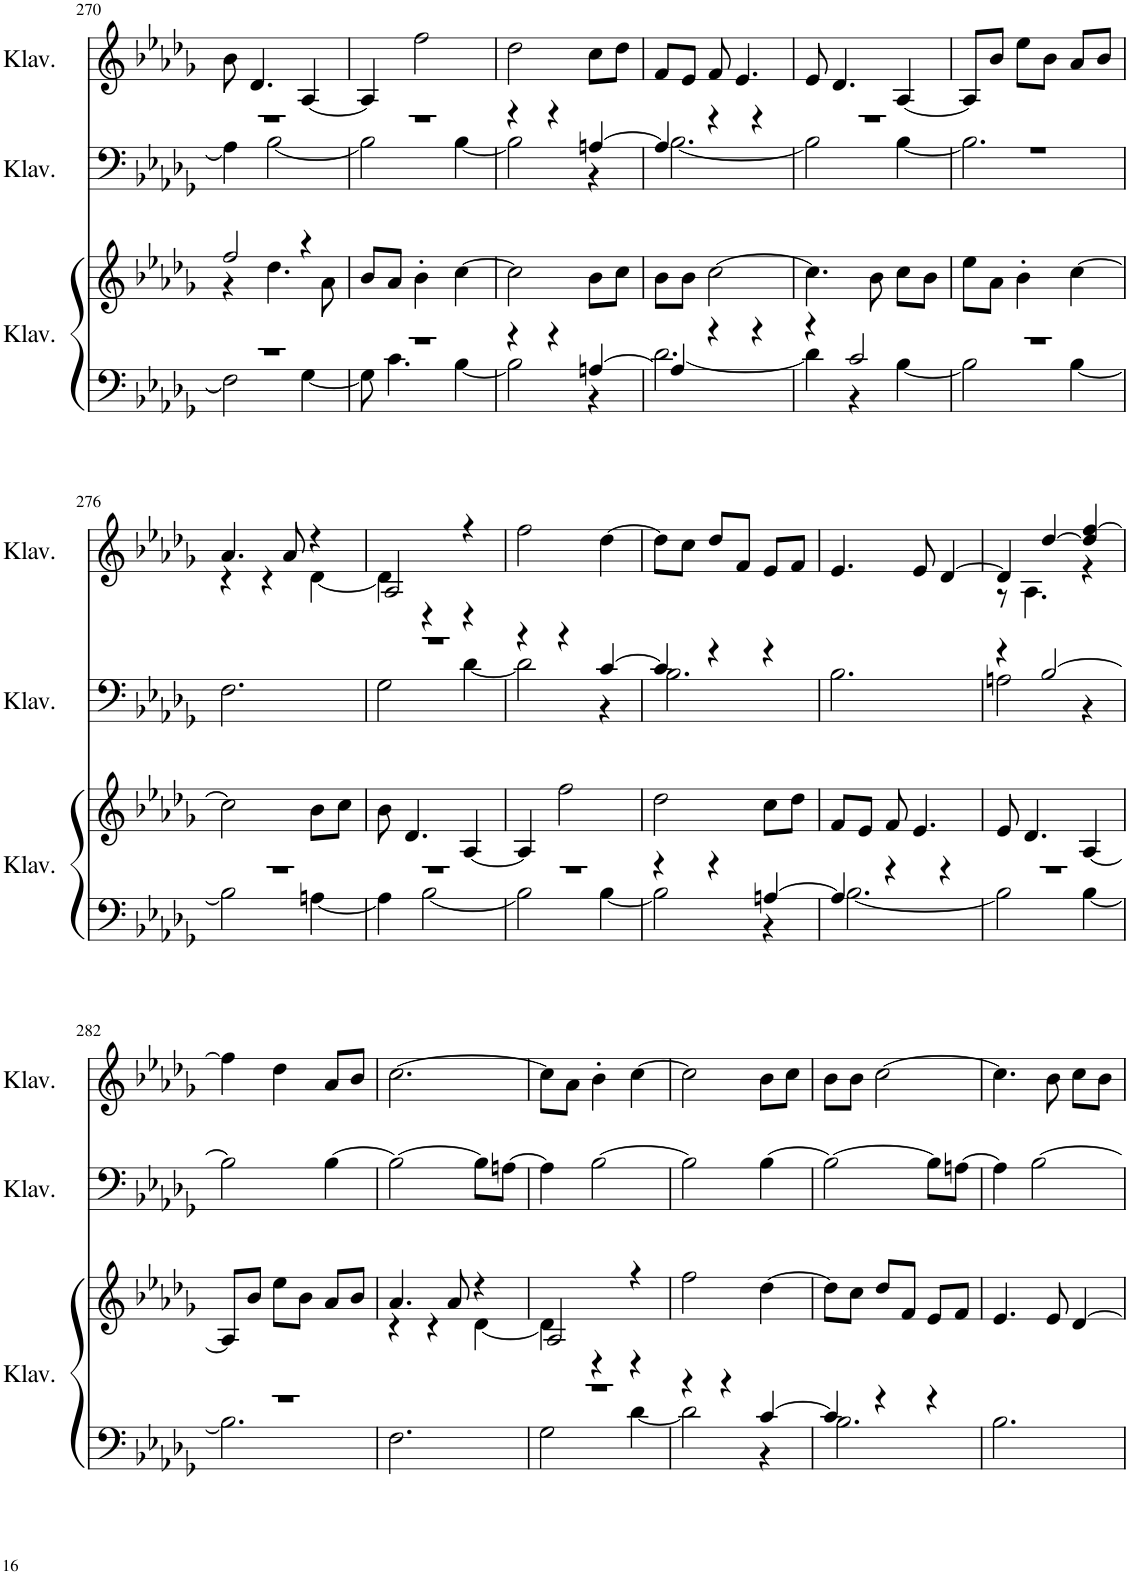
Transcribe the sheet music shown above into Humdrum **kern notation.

**kern	**kern	**kern	**kern
*part3	*part3	*part2	*part1
*staff4	*staff3	*staff2	*staff1
*I"Klavier	*	*I"Klavier	*I"Klavier
*I'Klav.	*	*I'Klav.	*I'Klav.
!!LO:PB:g=z
*clefF4	*clefG2	*clefG2	*clefG2
*k[b-e-a-d-g-]	*k[b-e-a-d-g-]	*k[b-e-a-d-g-]	*k[b-e-a-d-g-]
*M3/4	*M3/4	*M3/4	*M3/4
=270	=270	=270	=270
*^	*^	*^	*
2.r	2F\]	2ff/	4r	2.r	4A\]	8b-\
.	.	.	.	.	.	4.d-/
.	.	.	4.dd-\	.	[2B-\	.
.	[4G-\	4r	.	.	.	[4A-/
.	.	.	8a-\	.	.	.
*	*	*v	*v	*	*	*
=271	=271	=271	=271	=271	=271
2.r	8G-\]	8b-/L	2.r	2B-\]	4A-/]
.	4.c\	8a-/J	.	.	.
.	.	4b-'\	.	.	2ff\
.	[4B-\	[4cc\	.	[4B-\	.
=272	=272	=272	=272	=272	=272
4r	2B-\]	2cc\]	4r	2B-\]	2dd-\
4r	.	.	4r	.	.
[4An/	4r	8b-\L	[4An/	4r	8cc\L
.	.	8cc\J	.	.	8dd-\J
=273	=273	=273	=273	=273	=273
4A/]	[2.d-\	8b-\L	4A/]	[2.B-\	8f/L
.	.	8b-\J	.	.	8e-/J
4r	.	[2cc\	4r	.	8f/
.	.	.	.	.	4.e-/
4r	.	.	4r	.	.
=274	=274	=274	=274	=274	=274
4r	4d-\]	4.cc\]	2.r	2B-\]	8e-/
.	.	.	.	.	4.d-/
2c/	4r	.	.	.	.
.	.	8b-\	.	.	.
.	[4B-\	8cc\L	.	[4B-\	[4A-/
.	.	8b-\J	.	.	.
=275	=275	=275	=275	=275	=275
2.r	2B-\]	8ee-\L	2.r	2.B-\]	8A-/L]
.	.	8a-\J	.	.	8b-/J
.	.	4b-'\	.	.	8ee-\L
.	.	.	.	.	8b-\J
.	[4B-\	[4cc\	.	.	8a-/L
.	.	.	.	.	8b-/J
*	*	*	*v	*v	*
!!LO:LB:g=z
=276	=276	=276	=276	=276
*	*	*	*	*^
2.r	2B-\]	2cc\]	2.F\	4.a-/	4r
.	.	.	.	.	4r
.	.	.	.	8a-/	.
.	[4An\	8b-\L	.	4r	[4d-\
.	.	8cc\J	.	.	.
=277	=277	=277	=277	=277	=277
*	*	*	*^	*	*
2.r	4A\]	8b-\	2.r	2G-\	2A-/	4d-\]
.	.	4.d-/	.	.	.	.
.	[2B-\	.	.	.	.	4r
.	.	[4A-/	.	[4d-\	4r	4r
*	*	*	*	*	*v	*v
=278	=278	=278	=278	=278	=278
2.r	2B-\]	4A-/]	4r	2d-\]	2ff\
.	.	2ff\	4r	.	.
.	[4B-\	.	[4c/	4r	[4dd-\
=279	=279	=279	=279	=279	=279
4r	2B-\]	2dd-\	4c/]	2.B-\	8dd-\L]
.	.	.	.	.	8cc\J
4r	.	.	4r	.	8dd-/L
.	.	.	.	.	8f/J
[4An/	4r	8cc\L	4r	.	8e-/L
.	.	8dd-\J	.	.	8f/J
*	*	*	*v	*v	*
=280	=280	=280	=280	=280
4A/]	[2.B-\	8f/L	2.B-\	4.e-/
.	.	8e-/J	.	.
4r	.	8f/	.	.
.	.	4.e-/	.	8e-/
4r	.	.	.	[4d-/
=281	=281	=281	=281	=281
*	*	*	*^	*^
2.r	2B-\]	8e-/	4r	2An\	4d-/]	8r
.	.	4.d-/	.	.	.	4.A-\
.	.	.	[2B-/	.	[4dd-/	.
.	[4B-\	[4A-/	.	4r	4dd-/] [4ff/	4r
*	*	*	*v	*v	*	*
*	*	*	*	*v	*v
!!LO:LB:g=z
=282	=282	=282	=282	=282
2.r	2.B-\]	8A-/L]	2B-\]	4ff\]
.	.	8b-/J	.	.
.	.	8ee-\L	.	4dd-\
.	.	8b-\J	.	.
.	.	8a-/L	[4B-\	8a-/L
.	.	8b-/J	.	8b-/J
*v	*v	*	*	*
=283	=283	=283	=283
*	*^	*	*
2.F\	4.a-/	4r	2B-\_	[2.cc\
.	.	4r	.	.
.	8a-/	.	.	.
.	4r	[4d-\	8B-\L]	.
.	.	.	[8An\J	.
=284	=284	=284	=284	=284
*^	*	*	*	*
2.r	2G-\	2A-/	4d-\]	4A\]	8cc\L]
.	.	.	.	.	8a-\J
.	.	.	4r	[2B-\	4b-'\
.	[4d-\	4r	4r	.	[4cc\
*	*	*v	*v	*	*
=285	=285	=285	=285	=285
4r	2d-\]	2ff\	2B-\]	2cc\]
4r	.	.	.	.
[4c/	4r	[4dd-\	[4B-\	8b-\L
.	.	.	.	8cc\J
=286	=286	=286	=286	=286
4c/]	2.B-\	8dd-\L]	2B-\_	8b-\L
.	.	8cc\J	.	8b-\J
4r	.	8dd-/L	.	[2cc\
.	.	8f/J	.	.
4r	.	8e-/L	8B-\L]	.
.	.	8f/J	[8An\J	.
*v	*v	*	*	*
=287	=287	=287	=287
2.B-\	4.e-/	4A\]	4.cc\]
.	.	[2B-\	.
.	8e-/	.	8b-\
.	[4d-/	.	8cc\L
.	.	.	8b-\J
=	=	=	=
*-	*-	*-	*-
